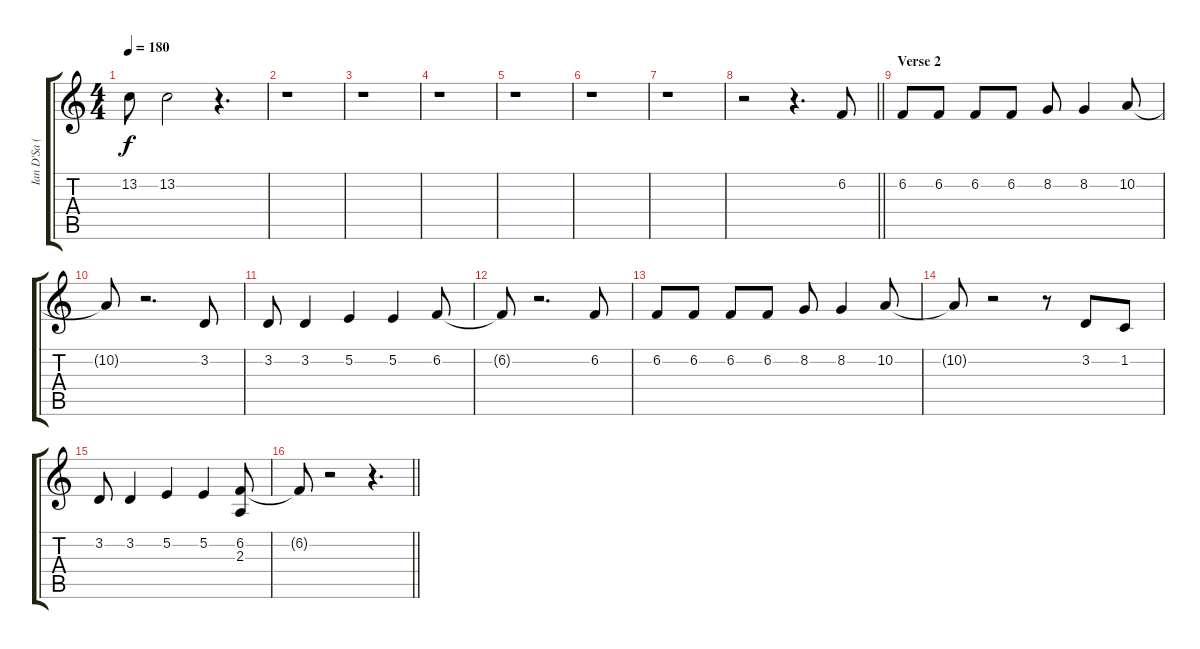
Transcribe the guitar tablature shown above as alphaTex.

\track ("Ian D'Sa (Vocals)" "Ian D'Sa (") {instrument lead2sawtooth}
\staff {score tabs}
\tuning (E4 B3 G3 D3 A2 E2) {hide}
\ts (4 4)
\tempo 180
\clef g2
\ks c
13.2{t}.8{dy f} 13.2.2 r.4{d} |
r.1 |
r.1 |
r.1 |
r.1 |
r.1 |
r.1 |
\barLineRight lightlight
r.2 r.4{d} 6.2.8 |
\section ("" "Verse 2")
6.2.8 6.2.8 6.2.8 6.2.8 8.2.8 8.2.4 10.2.8 |
10.2{t}.8 r.2{d} 3.2.8 |
3.2.8 3.2.4 5.2.4 5.2.4 6.2.8 |
6.2{t}.8 r.2{d} 6.2.8 |
6.2.8 6.2.8 6.2.8 6.2.8 8.2.8 8.2.4 10.2.8 |
10.2{t}.8 r.2 r.8 3.2.8 1.2.8 |
3.2.8 3.2.4 5.2.4 5.2.4 (6.2 2.3).8 |
\barLineRight lightlight
6.2{t}.8 r.2 r.4{d}
